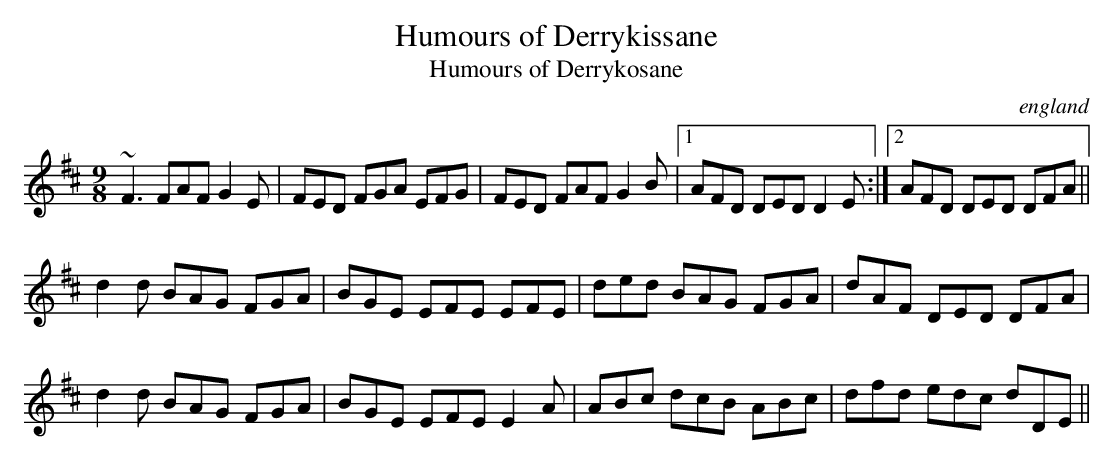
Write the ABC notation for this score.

X:1
T:Humours of Derrykissane
T:Humours of Derrykosane
O:england
M:9/8
K:D
~F3 FAF G2E|FED FGA EFG|FED FAF G2B|1 AFD DED D2E:|2 AFD DED DFA||
d2d BAG FGA|BGE EFE EFE|ded BAG FGA|dAF DED DFA|
d2d BAG FGA|BGE EFE E2A|ABc dcB ABc|dfd edc dDE||
